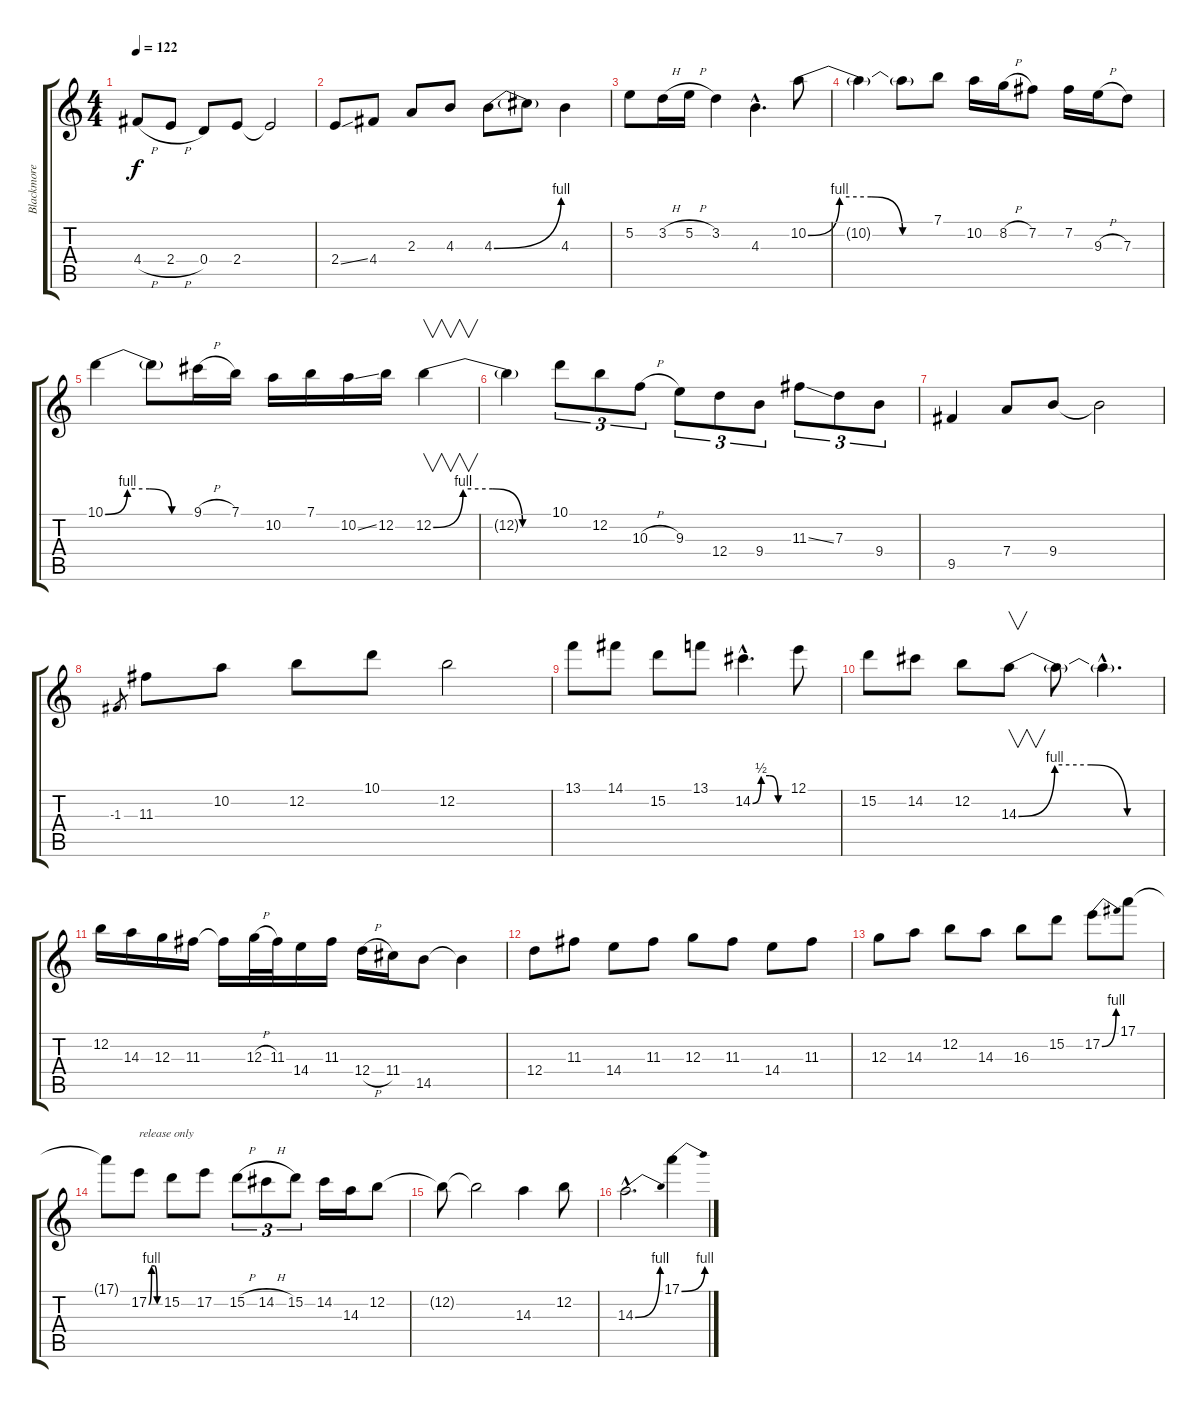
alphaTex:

\track ("Blackmore with octaver" "Blackmore ") {instrument overdrivenguitar}
\staff {score tabs}
\tuning (E4 B3 G3 D3 A2 E2) {hide}
\ts (4 4)
\tempo 122
\clef g2
\ks c
4.4{h}.8{dy f} 2.4{h}.8 0.4.8 2.4.8 2.4{t}.2 |
2.4{ss}.8 4.4.8 2.3.8 4.3.8 4.3{be (bend 0 0 60 4)}.8 4.3{t}.8 4.3.4 |
5.2.8 3.2{h}.16 5.2{h}.16 3.2.4 4.3{hac}.4{d} 10.2{be (custom 0 0 15 4 30 4 45 0 60 0)}.8 |
10.2{t}.4 10.2{t}.8 7.1.8 10.2.16 8.2{h}.16 7.2.8 7.2.16 9.3{h}.16 7.3.8 |
10.1{be (custom 0 0 15 4 30 4 45 0 60 0)}.4 10.1{t}.8 9.1{h}.16 7.1.16 10.2.16 7.1.16 10.2{ss}.16 12.2.16 12.2{be (custom 0 0 15 4 30 4 45 0 60 0)}.4{v} |
12.2{t}.4 10.1.8{tu (3 2)} 12.2.8{tu (3 2)} 10.3{h}.8{tu (3 2)} 9.3.8{tu (3 2)} 12.4.8{tu (3 2)} 9.4.8{tu (3 2)} 11.3{ss}.8{tu (3 2)} 7.3.8{tu (3 2)} 9.4.8{tu (3 2)} |
9.5.4 7.4.8 9.4.8 9.4{t}.2 |
-1.3.8{gr} 11.3.8 10.2.8 12.2.8 10.1.8 12.2.2 |
13.1.8 14.1.8 15.2.8 13.1.8 14.2{be (custom 0 0 15 2 30 2 45 0 60 0) hac}.4{d} 12.1.8 |
15.2.8 14.2.8 12.2.8 14.3{be (custom 0 0 15 4 30 4 45 0 60 0)}.8{v} 14.3{t}.8 14.3{hac t}.4{d} |
12.2.16 14.3.16 12.3.16 11.3.16 11.3{t}.16 12.3{h}.32 11.3.32 14.4.16 11.3.16 12.4{h}.16 11.4.16 14.5.8 14.5{t}.4 |
12.4.8 11.3.8 14.4.8 11.3.8 12.3.8 11.3.8 14.4.8 11.3.8 |
12.3.8 14.3.8 12.2.8 14.3.8 16.3.8 15.2.8 17.2{be (bend 0 0 60 4)}.8 17.1.8 |
17.1{t}.8 17.2{be (custom 0 0 15 4 30 4 45 0 60 0)}.8{txt "release only"} 15.2.8 17.2.8 15.2{h}.8{tu (3 2)} 14.2{h}.8{tu (3 2)} 15.2.8{tu (3 2)} 14.2.16 14.3.16 12.2.8 |
12.2{t}.8 12.2{t}.2 14.3.4 12.2.8 |
14.3{be (bend 0 0 60 4) hac}.2{d} 17.1{be (bend 0 0 60 4)}.4
